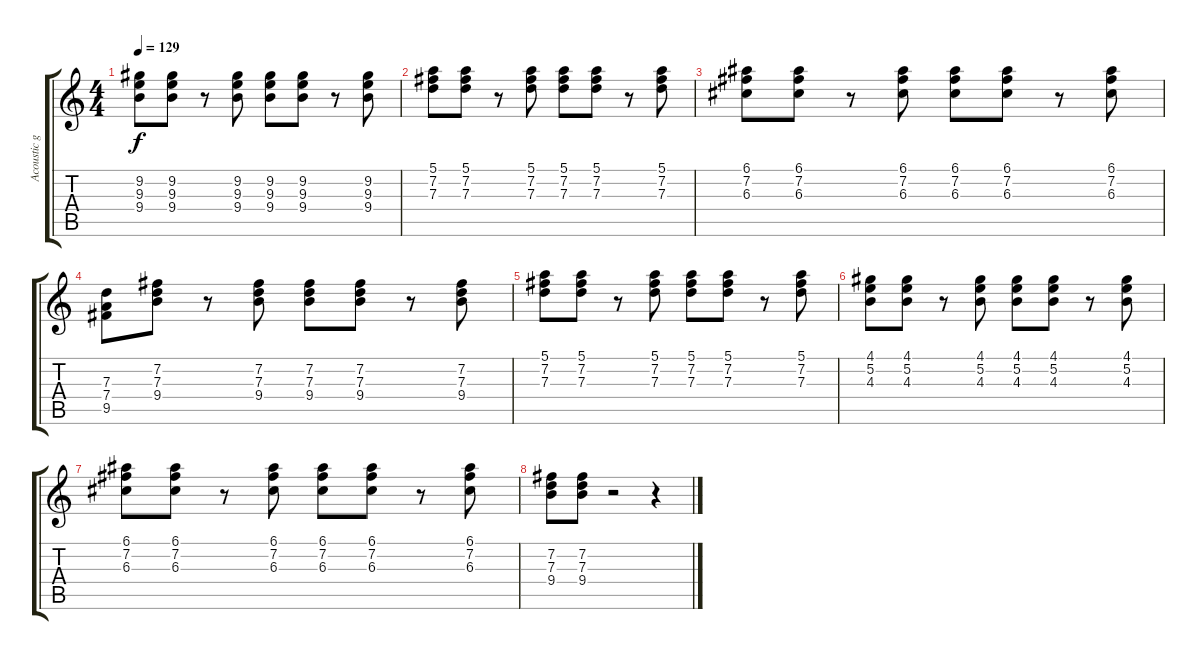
\track ("Acoustic guitar" "Acoustic g") {instrument acousticguitarsteel}
\staff {score tabs}
\tuning (E4 B3 G3 D3 A2 E2) {hide}
\ts (4 4)
\tempo 129
\clef g2
\ks c
(9.2 9.3 9.4).8{dy f} (9.2 9.3 9.4).8 r.8 (9.2 9.3 9.4).8 (9.2 9.3 9.4).8 (9.2 9.3 9.4).8 r.8 (9.2 9.3 9.4).8 |
(5.1 7.2 7.3).8 (5.1 7.2 7.3).8 r.8 (5.1 7.2 7.3).8 (5.1 7.2 7.3).8 (5.1 7.2 7.3).8 r.8 (5.1 7.2 7.3).8 |
(6.1 7.2 6.3).8 (6.1 7.2 6.3).8 r.8 (6.1 7.2 6.3).8 (6.1 7.2 6.3).8 (6.1 7.2 6.3).8 r.8 (6.1 7.2 6.3).8 |
(7.3 7.4 9.5).8 (7.2 7.3 9.4).8 r.8 (7.2 7.3 9.4).8 (7.2 7.3 9.4).8 (7.2 7.3 9.4).8 r.8 (7.2 7.3 9.4).8 |
(5.1 7.2 7.3).8 (5.1 7.2 7.3).8 r.8 (5.1 7.2 7.3).8 (5.1 7.2 7.3).8 (5.1 7.2 7.3).8 r.8 (5.1 7.2 7.3).8 |
(4.1 5.2 4.3).8 (4.1 5.2 4.3).8 r.8 (4.1 5.2 4.3).8 (4.1 5.2 4.3).8 (4.1 5.2 4.3).8 r.8 (4.1 5.2 4.3).8 |
(6.1 7.2 6.3).8 (6.1 7.2 6.3).8 r.8 (6.1 7.2 6.3).8 (6.1 7.2 6.3).8 (6.1 7.2 6.3).8 r.8 (6.1 7.2 6.3).8 |
(7.2 7.3 9.4).8 (7.2 7.3 9.4).8 r.2 r.4
